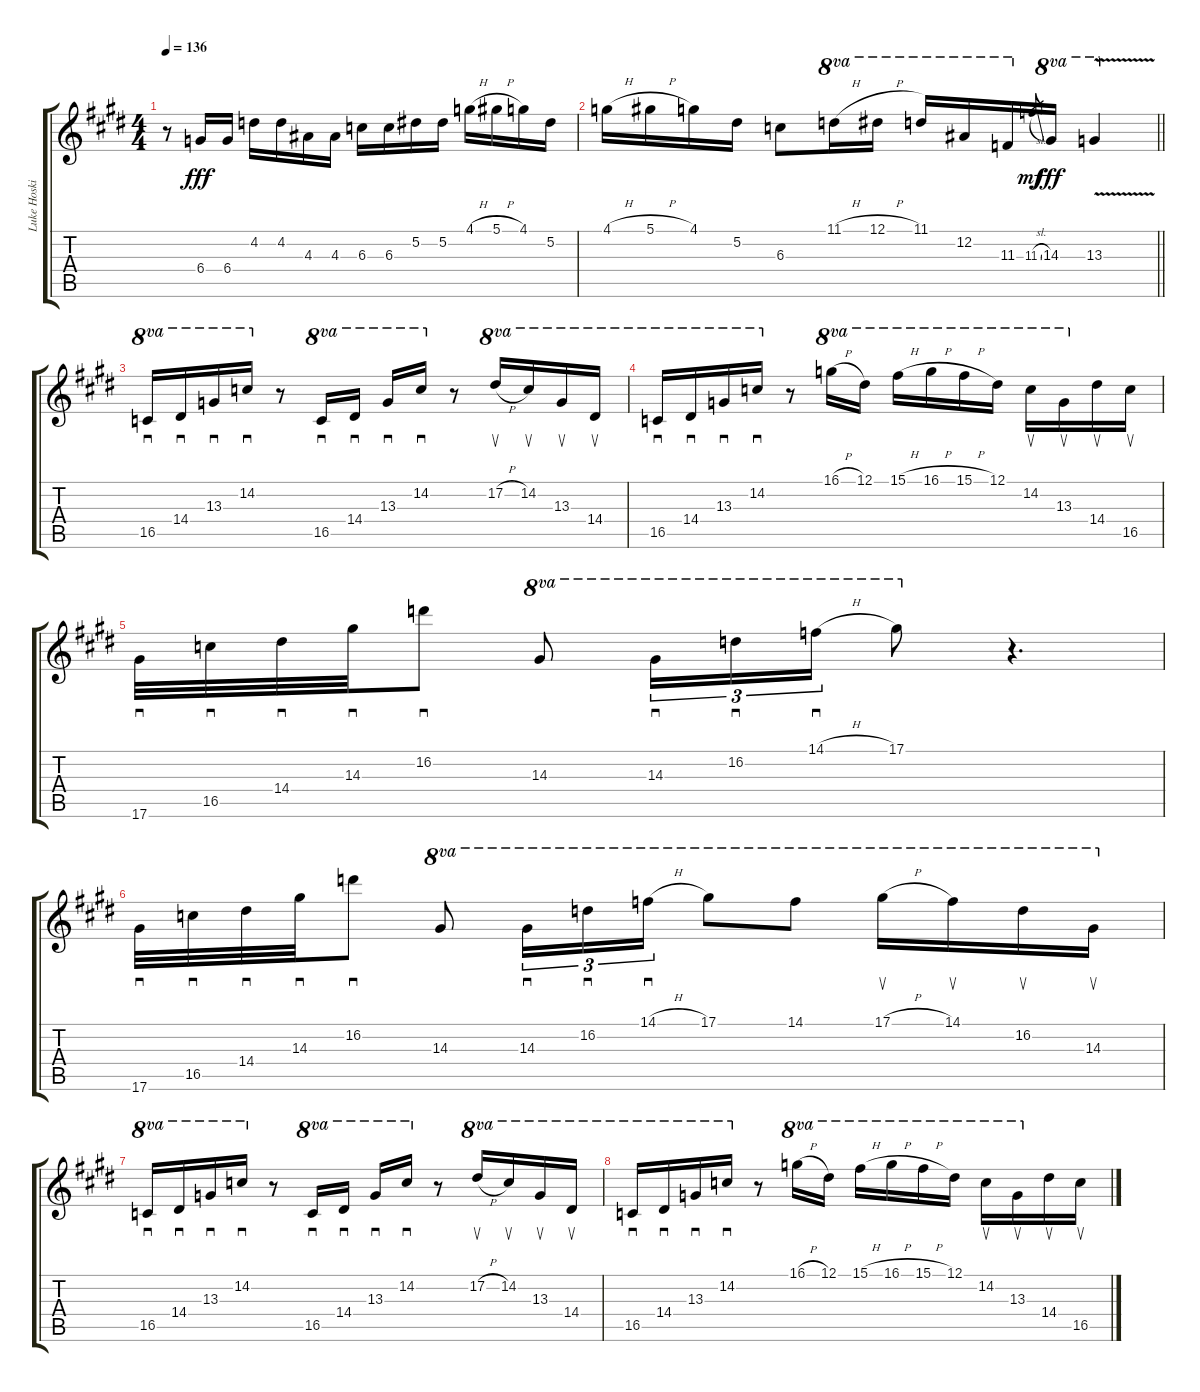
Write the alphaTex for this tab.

\track ("Luke Hoskin" "Luke Hoski") {instrument distortionguitar}
\staff {score tabs}
\tuning (Eb4 Bb3 Gb3 Db3 Ab2 Eb2) {hide}
\ts (4 4)
\tempo 136
\clef g2
\ks e
r.8{dy fff} 6.4.16 6.4.16 4.2.16 4.2.16 4.3.16 4.3.16 6.3.16 6.3.16 5.2.16 5.2.16 4.1{h}.16 5.1{h}.16 4.1.16 5.2.16 |
\barLineRight lightlight
4.1{h}.16 5.1{h}.16 4.1.16 5.2.16 6.3.8 11.1{h}.16{ot 8va} 12.1{h}.16{ot 8va} 11.1.16{ot 8va} 12.2.16{ot 8va} 11.3.16{ot 8va} 11.3{sl}.8{gr dy mf} 14.3.16{ot 8va dy fff} 13.3{v}.4{ot 8va} |
16.5.16{sd ot 8va} 14.4.16{sd ot 8va} 13.3.16{sd ot 8va} 14.2.16{sd ot 8va} r.8 16.5.16{sd ot 8va} 14.4.16{sd ot 8va} 13.3.16{sd ot 8va} 14.2.16{sd ot 8va} r.8 17.2{h}.16{su ot 8va} 14.2.16{su ot 8va} 13.3.16{su ot 8va} 14.4.16{su ot 8va} |
16.5.16{sd ot 8va} 14.4.16{sd ot 8va} 13.3.16{sd ot 8va} 14.2.16{sd ot 8va} r.8 16.1{h}.16{ot 8va} 12.1.16{ot 8va} 15.1{h}.16{ot 8va} 16.1{h}.16{ot 8va} 15.1{h}.16{ot 8va} 12.1.16{ot 8va} 14.2.16{su ot 8va} 13.3.16{su ot 8va} 14.4.16{su} 16.5.16{su} |
17.6.32{sd} 16.5.32{sd} 14.4.32{sd} 14.3.32{sd} 16.2.8{sd} 14.3.8{ot 8va} 14.3.16{sd tu (3 2) ot 8va} 16.2.16{sd tu (3 2) ot 8va} 14.1{h}.16{sd tu (3 2) ot 8va} 17.1.8{ot 8va} r.4{d} |
17.6.32{sd} 16.5.32{sd} 14.4.32{sd} 14.3.32{sd} 16.2.8{sd} 14.3.8{ot 8va} 14.3.16{sd tu (3 2) ot 8va} 16.2.16{sd tu (3 2) ot 8va} 14.1{h}.16{sd tu (3 2) ot 8va} 17.1.8{ot 8va} 14.1.8{ot 8va} 17.1{h}.16{su ot 8va} 14.1.16{su ot 8va} 16.2.16{su ot 8va} 14.3.16{su ot 8va} |
16.5.16{sd ot 8va} 14.4.16{sd ot 8va} 13.3.16{sd ot 8va} 14.2.16{sd ot 8va} r.8 16.5.16{sd ot 8va} 14.4.16{sd ot 8va} 13.3.16{sd ot 8va} 14.2.16{sd ot 8va} r.8 17.2{h}.16{su ot 8va} 14.2.16{su ot 8va} 13.3.16{su ot 8va} 14.4.16{su ot 8va} |
16.5.16{sd ot 8va} 14.4.16{sd ot 8va} 13.3.16{sd ot 8va} 14.2.16{sd ot 8va} r.8 16.1{h}.16{ot 8va} 12.1.16{ot 8va} 15.1{h}.16{ot 8va} 16.1{h}.16{ot 8va} 15.1{h}.16{ot 8va} 12.1.16{ot 8va} 14.2.16{su ot 8va} 13.3.16{su ot 8va} 14.4.16{su} 16.5.16{su}
